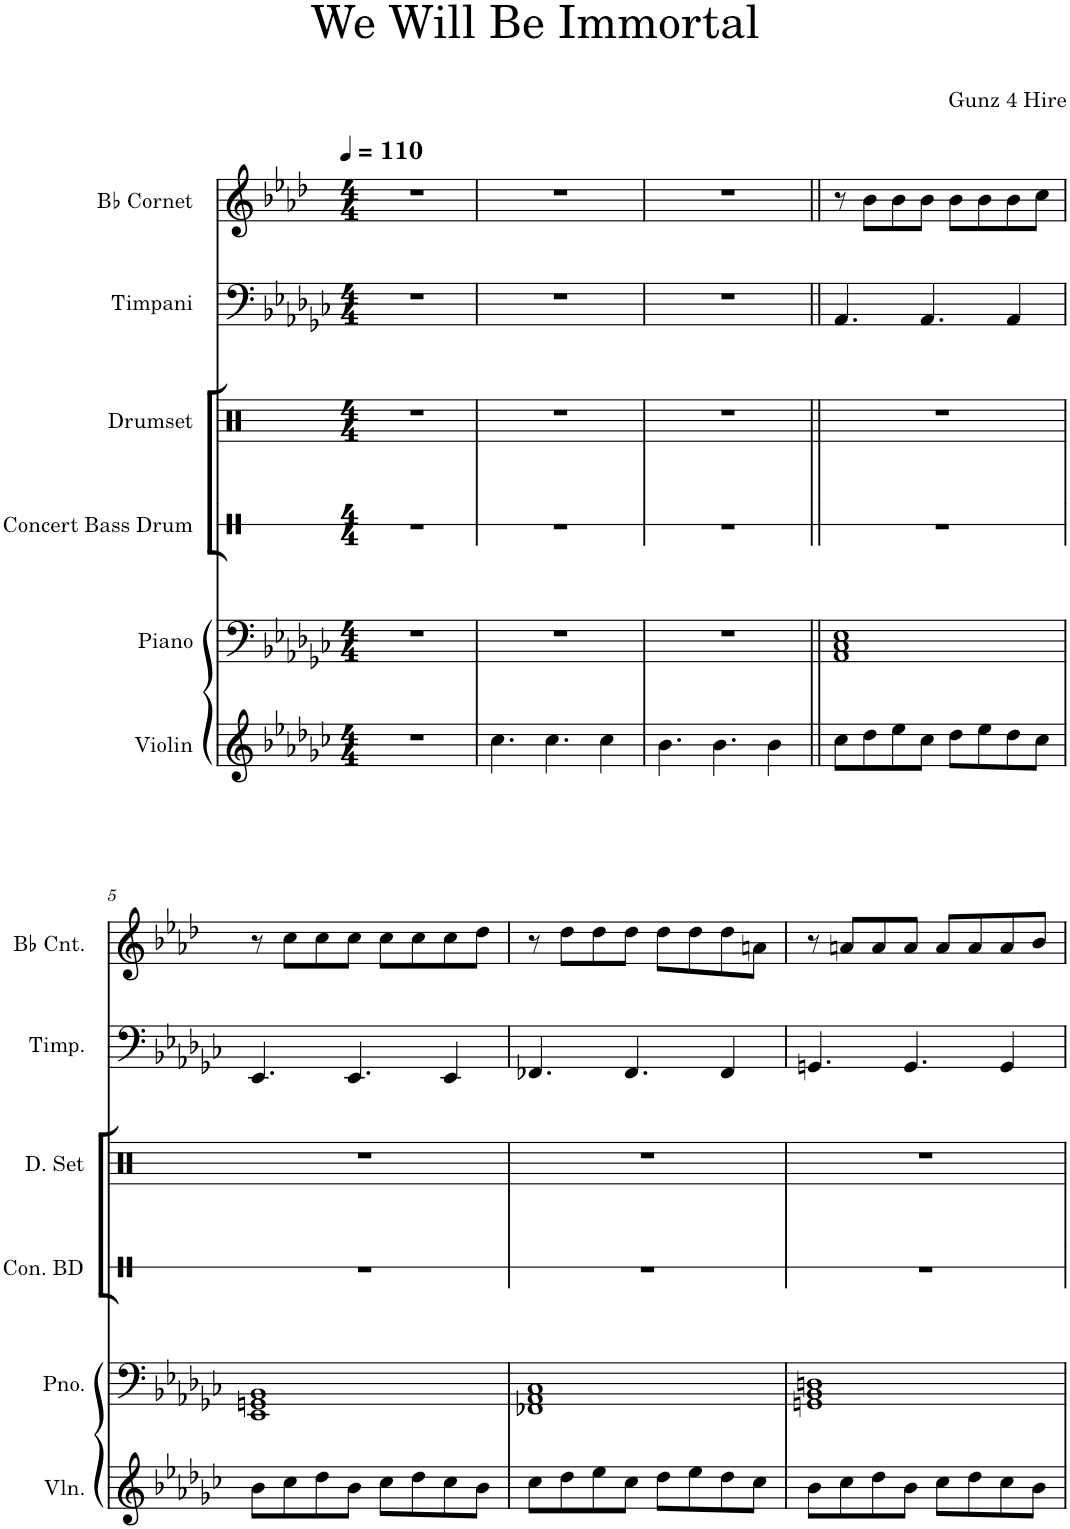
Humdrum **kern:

**kern	**kern	**kern	**kern	**kern	**kern
*part6	*part5	*part4	*part3	*part2	*part1
*staff6	*staff5	*staff4	*staff3	*staff2	*staff1
*I"Violin	*I"Piano	*I"Concert Bass Drum	*I"Drumset	*I"Timpani	*I"Bb Cornet
*I'Vln.	*I'Pno.	*I'Con. BD	*I'D. Set	*I'Timp.	*I'Bb Cnt.
*	*	*stria1	*	*	*
*clefG2	*clefF4	*clefX	*clefX	*clefF4	*clefG2
*	*	*	*	*	*Trd1c2
*k[b-e-a-d-g-c-]	*k[b-e-a-d-g-c-]	*k[]	*k[]	*k[b-e-a-d-g-c-]	*k[b-e-a-d-]
*M4/4	*M4/4	*M4/4	*M4/4	*M4/4	*M4/4
*MM110	*MM110	*MM110	*MM110	*MM110	*MM110
=1	=1	=1	=1	=1	=1
1r	1r	1r	1r	1r	1r
=2	=2	=2	=2	=2	=2
4.cc-\	1r	1r	1r	1r	1r
4.cc-\	.	.	.	.	.
4cc-\	.	.	.	.	.
=3	=3	=3	=3	=3	=3
4.b-\	1r	1r	1r	1r	1r
4.b-\	.	.	.	.	.
4b-\	.	.	.	.	.
=4||	=4||	=4||	=4||	=4||	=4||
8cc-\L	1AA- 1C- 1E-	1r	1r	4.AA-/	8r
8dd-\	.	.	.	.	8b-\L
8ee-\	.	.	.	.	8b-\
8cc-\J	.	.	.	4.AA-/	8b-\J
8dd-\L	.	.	.	.	8b-\L
8ee-\	.	.	.	.	8b-\
8dd-\	.	.	.	4AA-/	8b-\
8cc-\J	.	.	.	.	8cc\J
!!LO:LB:g=z
=5	=5	=5	=5	=5	=5
8b-\L	1EE- 1GGn 1BB-	1r	1r	4.EE-/	8r
8cc-\	.	.	.	.	8cc\L
8dd-\	.	.	.	.	8cc\
8b-\J	.	.	.	4.EE-/	8cc\J
8cc-\L	.	.	.	.	8cc\L
8dd-\	.	.	.	.	8cc\
8cc-\	.	.	.	4EE-/	8cc\
8b-\J	.	.	.	.	8dd-\J
=6	=6	=6	=6	=6	=6
8cc-\L	1FF-X 1AA- 1C-	1r	1r	4.FF-X/	8r
8dd-\	.	.	.	.	8dd-\L
8ee-\	.	.	.	.	8dd-\
8cc-\J	.	.	.	4.FF-/	8dd-\J
8dd-\L	.	.	.	.	8dd-\L
8ee-\	.	.	.	.	8dd-\
8dd-\	.	.	.	4FF-/	8dd-\
8cc-\J	.	.	.	.	8an\J
=7	=7	=7	=7	=7	=7
8b-\L	1GGn 1BB- 1Dn	1r	1r	4.GGn/	8r
8cc-\	.	.	.	.	8an/L
8dd-\	.	.	.	.	8a/
8b-\J	.	.	.	4.GG/	8a/J
8cc-\L	.	.	.	.	8a/L
8dd-\	.	.	.	.	8a/
8cc-\	.	.	.	4GG/	8a/
8b-\J	.	.	.	.	8b-/J
=	=	=	=	=	=
*-	*-	*-	*-	*-	*-
